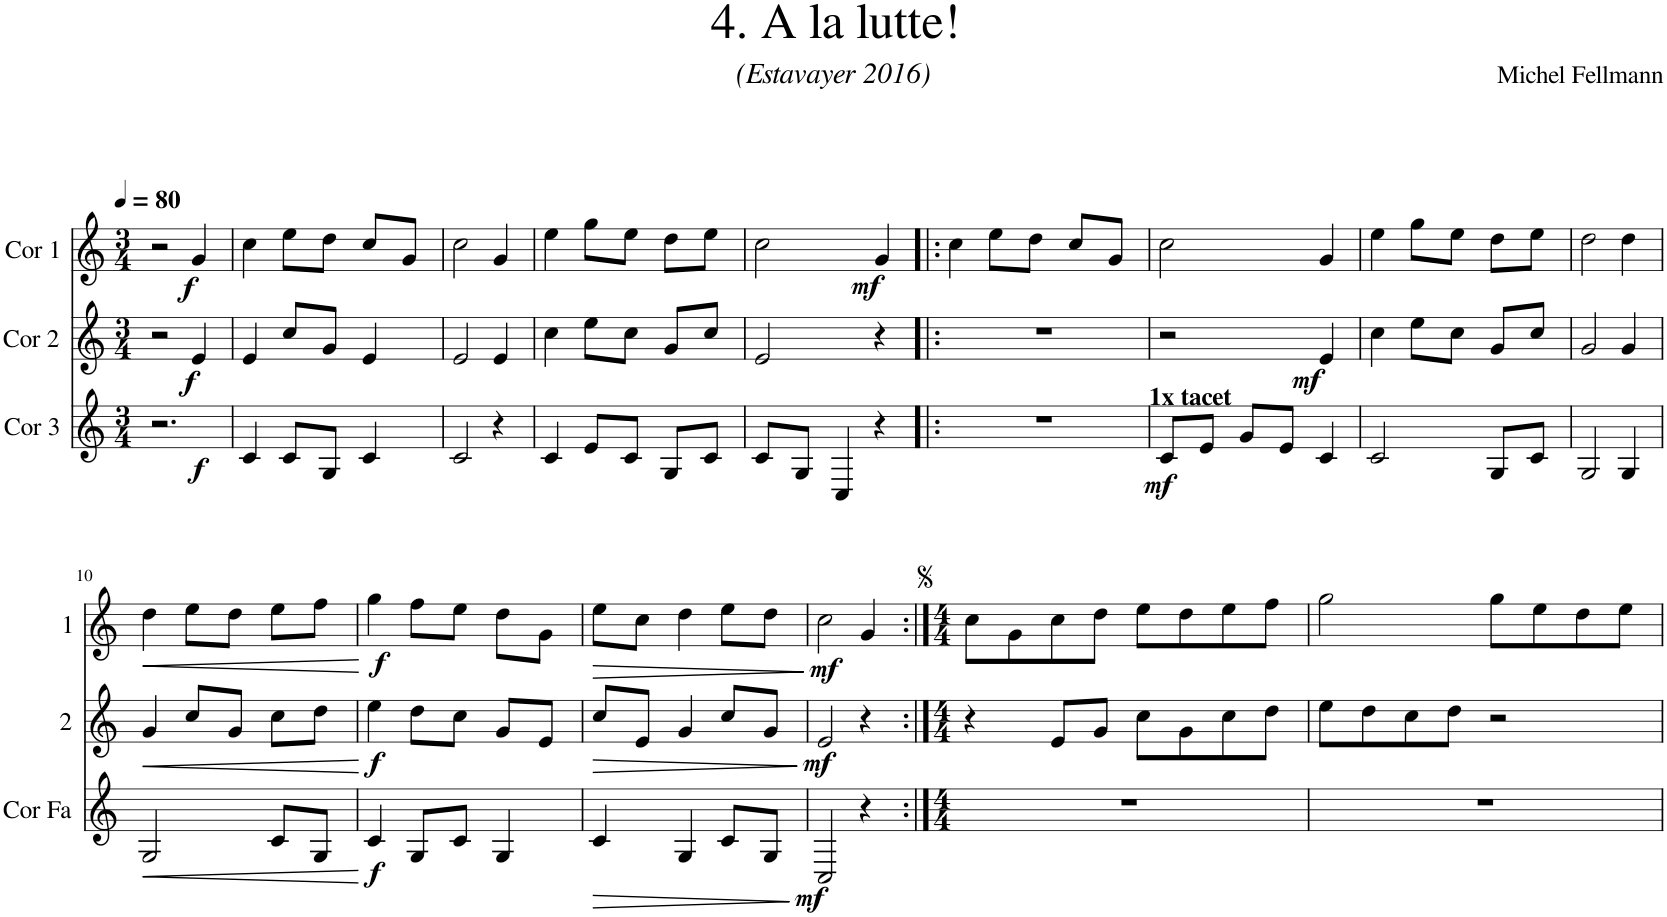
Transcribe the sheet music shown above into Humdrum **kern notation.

**kern	**dynam	**kern	**dynam	**kern	**dynam
*part3	*part3	*part2	*part2	*part1	*part1
*staff3	*staff3	*staff2	*staff2	*staff1	*staff1
*I"Cor 3	*	*I"Cor 2	*	*I"Cor 1	*
*clefG2	*	*clefG2	*	*clefG2	*
*Trd4c7	*	*Trd4c7	*	*Trd4c7	*
*k[]	*	*k[]	*	*k[]	*
*M3/4	*	*M3/4	*	*M3/4	*
*MM80	*	*MM80	*	*MM80	*
=1	=1	=1	=1	=1	=1
!	!LO:DY:b	!	!	!	!
2.r	f	2r	.	2r	.
!	!	!	!LO:DY:b	!	!LO:DY:b
.	.	4e/	f	4g/	f
=2	=2	=2	=2	=2	=2
4c/	.	4e/	.	4cc\	.
8c/L	.	8cc/L	.	8ee\L	.
8G/J	.	8g/J	.	8dd\J	.
4c/	.	4e/	.	8cc/L	.
.	.	.	.	8g/J	.
=3	=3	=3	=3	=3	=3
2c/	.	2e/	.	2cc\	.
4r	.	4e/	.	4g/	.
=4	=4	=4	=4	=4	=4
4c/	.	4cc\	.	4ee\	.
8e/L	.	8ee\L	.	8gg\L	.
8c/J	.	8cc\J	.	8ee\J	.
8G/L	.	8g/L	.	8dd\L	.
8c/J	.	8cc/J	.	8ee\J	.
=5	=5	=5	=5	=5	=5
8c/L	.	2e/	.	2cc\	.
8G/J	.	.	.	.	.
4C/	.	.	.	.	.
!	!	!	!	!	!LO:DY:b
4r	.	4r	.	4g/	mf
=6!|:	=6!|:	=6!|:	=6!|:	=6!|:	=6!|:
2.r	.	2.r	.	4cc\	.
.	.	.	.	8ee\L	.
.	.	.	.	8dd\J	.
.	.	.	.	8cc/L	.
.	.	.	.	8g/J	.
=7	=7	=7	=7	=7	=7
!LO:TX:a:B:t=1x tacet	!	!	!	!	!
!	!LO:DY:b	!	!	!	!
8c/L	mf	2r	.	2cc\	.
8e/J	.	.	.	.	.
8g/L	.	.	.	.	.
8e/J	.	.	.	.	.
!	!	!	!LO:DY:b	!	!
4c/	.	4e/	mf	4g/	.
=8	=8	=8	=8	=8	=8
2c/	.	4cc\	.	4ee\	.
.	.	8ee\L	.	8gg\L	.
.	.	8cc\J	.	8ee\J	.
8G/L	.	8g/L	.	8dd\L	.
8c/J	.	8cc/J	.	8ee\J	.
=9	=9	=9	=9	=9	=9
2G/	.	2g/	.	2dd\	.
4G/	.	4g/	.	4dd\	.
!!LO:LB:g=z
=10	=10	=10	=10	=10	=10
!	!LO:HP:b	!	!LO:HP:b	!	!LO:HP:b
2G/	<	4g/	<	4dd\	<
.	.	8cc/L	.	8ee\L	.
.	.	8g/J	.	8dd\J	.
8c/L	.	8cc\L	.	8ee\L	.
8G/J	.	8dd\J	.	8ff\J	.
.	[	.	[	.	[
=11	=11	=11	=11	=11	=11
!	!LO:DY:b	!	!LO:DY:b	!	!LO:DY:b
4c/	f	4ee\	f	4gg\	f
8G/L	.	8dd\L	.	8ff\L	.
8c/J	.	8cc\J	.	8ee\J	.
4G/	.	8g/L	.	8dd\L	.
.	.	8e/J	.	8g\J	.
=12	=12	=12	=12	=12	=12
!	!LO:HP:b	!	!LO:HP:b	!	!LO:HP:b
4c/	>	8cc/L	>	8ee\L	>
.	.	8e/J	.	8cc\J	.
4G/	.	4g/	.	4dd\	.
8c/L	.	8cc/L	.	8ee\L	.
8G/J	.	8g/J	.	8dd\J	.
.	]	.	]	.	]
=13	=13	=13	=13	=13	=13
!	!LO:DY:b	!	!LO:DY:b	!	!LO:DY:b
2C/	mf	2e/	mf	2cc\	mf
4r	.	4r	.	4g/	.
=14:|!	=14:|!	=14:|!	=14:|!	=14:|!	=14:|!
*M4/4	*	*M4/4	*	*M4/4	*
1r	.	4r	.	8cc\L	.
.	.	.	.	8g\	.
.	.	8e/L	.	8cc\	.
.	.	8g/J	.	8dd\J	.
.	.	8cc\L	.	8ee\L	.
.	.	8g\	.	8dd\	.
.	.	8cc\	.	8ee\	.
.	.	8dd\J	.	8ff\J	.
=15	=15	=15	=15	=15	=15
1r	.	8ee\L	.	2gg\	.
.	.	8dd\	.	.	.
.	.	8cc\	.	.	.
.	.	8dd\J	.	.	.
.	.	2r	.	8gg\L	.
.	.	.	.	8ee\	.
.	.	.	.	8dd\	.
.	.	.	.	8ee\J	.
=	=	=	=	=	=
*-	*-	*-	*-	*-	*-
